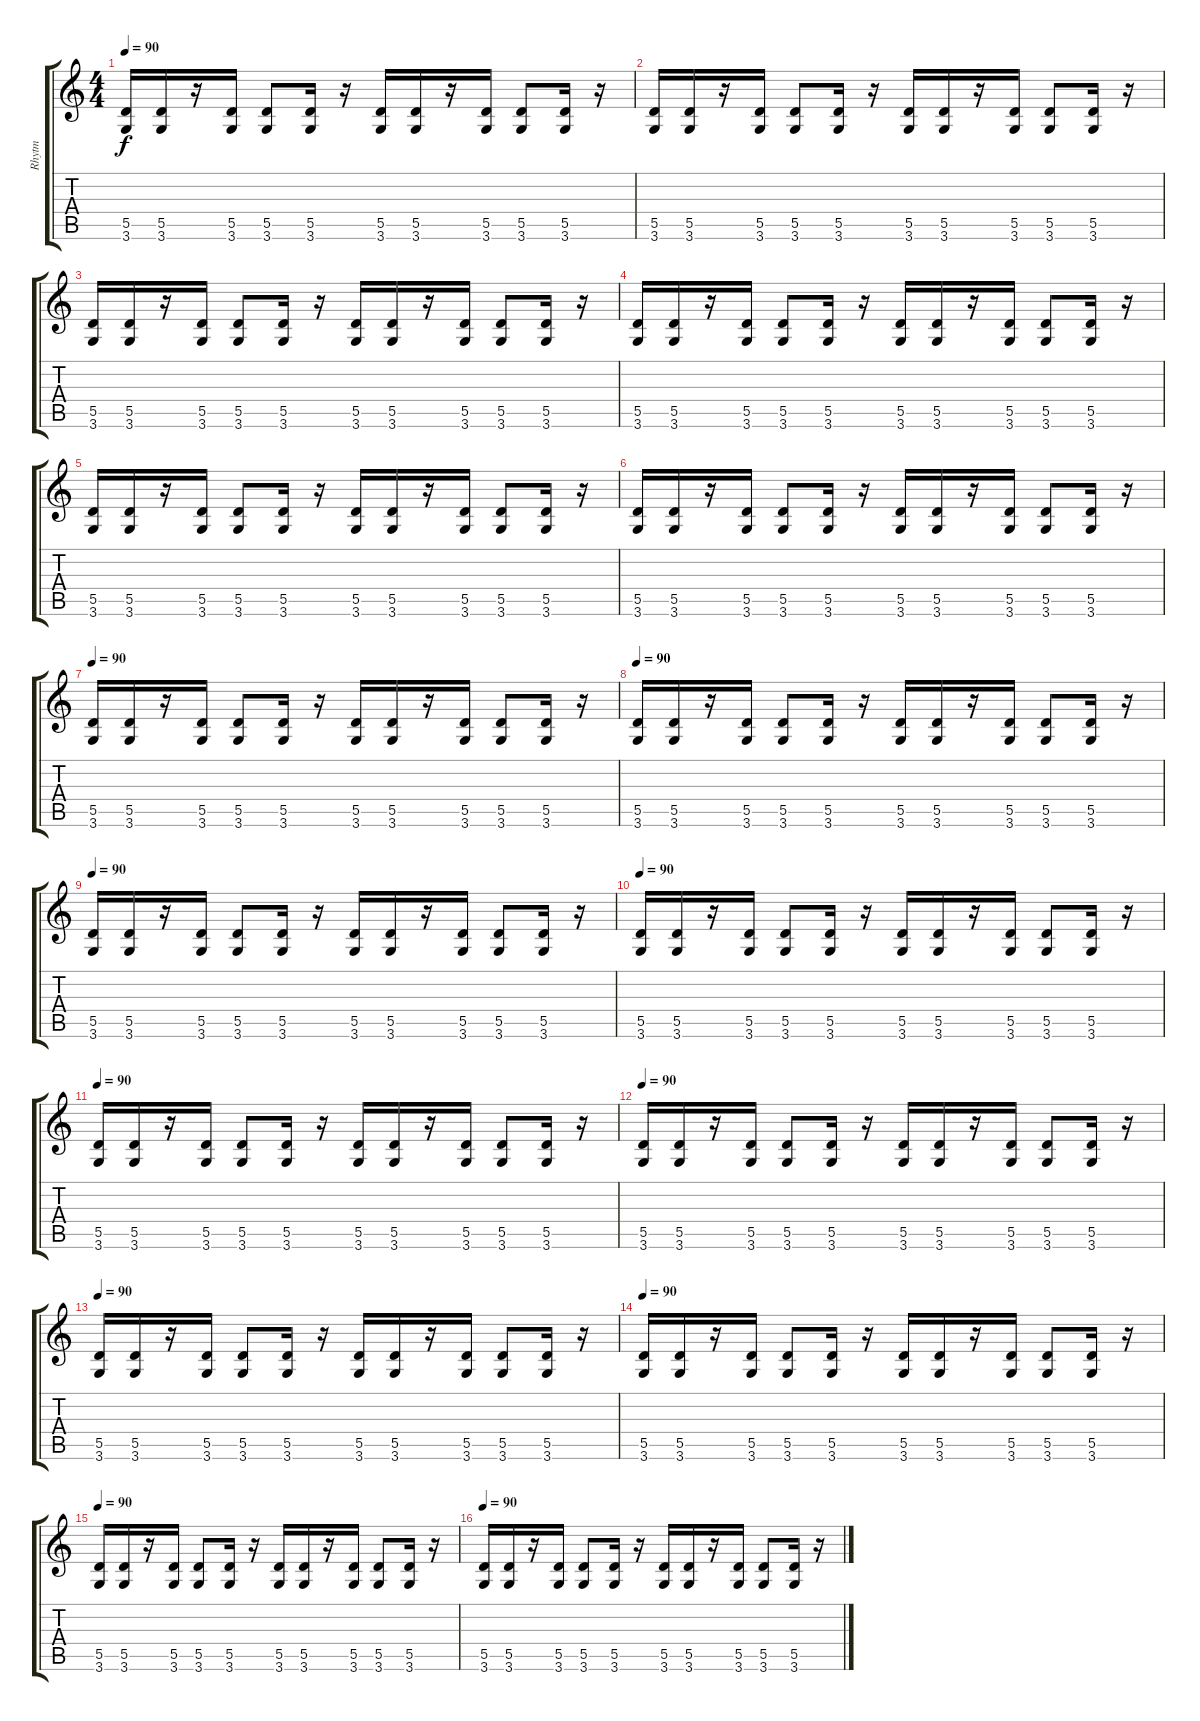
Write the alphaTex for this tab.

\track ("Rhytm" "Rhytm") {instrument overdrivenguitar}
\staff {score tabs}
\tuning (E4 B3 G3 D3 A2 E2) {hide}
\ts (4 4)
\tempo 90
\clef g2
\ks c
(5.5 3.6).16{dy f volume 13 instrument overdrivenguitar} (5.5 3.6).16 r.16 (5.5 3.6).16 (5.5 3.6).8 (5.5 3.6).16 r.16 (5.5 3.6).16 (5.5 3.6).16 r.16 (5.5 3.6).16 (5.5 3.6).8 (5.5 3.6).16 r.16 |
(5.5 3.6).16 (5.5 3.6).16 r.16 (5.5 3.6).16 (5.5 3.6).8 (5.5 3.6).16 r.16 (5.5 3.6).16 (5.5 3.6).16 r.16 (5.5 3.6).16 (5.5 3.6).8 (5.5 3.6).16 r.16 |
(5.5 3.6).16 (5.5 3.6).16 r.16 (5.5 3.6).16 (5.5 3.6).8 (5.5 3.6).16 r.16 (5.5 3.6).16 (5.5 3.6).16 r.16 (5.5 3.6).16 (5.5 3.6).8 (5.5 3.6).16 r.16 |
(5.5 3.6).16 (5.5 3.6).16 r.16 (5.5 3.6).16 (5.5 3.6).8 (5.5 3.6).16 r.16 (5.5 3.6).16 (5.5 3.6).16 r.16 (5.5 3.6).16 (5.5 3.6).8 (5.5 3.6).16 r.16 |
(5.5 3.6).16 (5.5 3.6).16 r.16 (5.5 3.6).16 (5.5 3.6).8 (5.5 3.6).16 r.16 (5.5 3.6).16 (5.5 3.6).16 r.16 (5.5 3.6).16 (5.5 3.6).8 (5.5 3.6).16 r.16 |
(5.5 3.6).16 (5.5 3.6).16 r.16 (5.5 3.6).16 (5.5 3.6).8 (5.5 3.6).16 r.16 (5.5 3.6).16 (5.5 3.6).16 r.16 (5.5 3.6).16 (5.5 3.6).8 (5.5 3.6).16 r.16 |
\tempo 90
(5.5 3.6).16{volume 6 instrument overdrivenguitar} (5.5 3.6).16 r.16 (5.5 3.6).16 (5.5 3.6).8 (5.5 3.6).16 r.16 (5.5 3.6).16 (5.5 3.6).16 r.16 (5.5 3.6).16 (5.5 3.6).8 (5.5 3.6).16 r.16 |
\tempo 90
(5.5 3.6).16{volume 6 instrument overdrivenguitar} (5.5 3.6).16 r.16 (5.5 3.6).16 (5.5 3.6).8 (5.5 3.6).16 r.16 (5.5 3.6).16 (5.5 3.6).16 r.16 (5.5 3.6).16 (5.5 3.6).8 (5.5 3.6).16 r.16 |
\tempo 90
(5.5 3.6).16{volume 6 instrument overdrivenguitar} (5.5 3.6).16 r.16 (5.5 3.6).16 (5.5 3.6).8 (5.5 3.6).16 r.16 (5.5 3.6).16 (5.5 3.6).16 r.16 (5.5 3.6).16 (5.5 3.6).8 (5.5 3.6).16 r.16 |
\tempo 90
(5.5 3.6).16{volume 6 instrument overdrivenguitar} (5.5 3.6).16 r.16 (5.5 3.6).16 (5.5 3.6).8 (5.5 3.6).16 r.16 (5.5 3.6).16 (5.5 3.6).16 r.16 (5.5 3.6).16 (5.5 3.6).8 (5.5 3.6).16 r.16 |
\tempo 90
(5.5 3.6).16{volume 6 instrument overdrivenguitar} (5.5 3.6).16 r.16 (5.5 3.6).16 (5.5 3.6).8 (5.5 3.6).16 r.16 (5.5 3.6).16 (5.5 3.6).16 r.16 (5.5 3.6).16 (5.5 3.6).8 (5.5 3.6).16 r.16 |
\tempo 90
(5.5 3.6).16{volume 6 instrument overdrivenguitar} (5.5 3.6).16 r.16 (5.5 3.6).16 (5.5 3.6).8 (5.5 3.6).16 r.16 (5.5 3.6).16 (5.5 3.6).16 r.16 (5.5 3.6).16 (5.5 3.6).8 (5.5 3.6).16 r.16 |
\tempo 90
(5.5 3.6).16{volume 6 instrument overdrivenguitar} (5.5 3.6).16 r.16 (5.5 3.6).16 (5.5 3.6).8 (5.5 3.6).16 r.16 (5.5 3.6).16 (5.5 3.6).16 r.16 (5.5 3.6).16 (5.5 3.6).8 (5.5 3.6).16 r.16 |
\tempo 90
(5.5 3.6).16{volume 6 instrument overdrivenguitar} (5.5 3.6).16 r.16 (5.5 3.6).16 (5.5 3.6).8 (5.5 3.6).16 r.16 (5.5 3.6).16 (5.5 3.6).16 r.16 (5.5 3.6).16 (5.5 3.6).8 (5.5 3.6).16 r.16 |
\tempo 90
(5.5 3.6).16{volume 6 instrument overdrivenguitar} (5.5 3.6).16 r.16 (5.5 3.6).16 (5.5 3.6).8 (5.5 3.6).16 r.16 (5.5 3.6).16 (5.5 3.6).16 r.16 (5.5 3.6).16 (5.5 3.6).8 (5.5 3.6).16 r.16 |
\tempo 90
(5.5 3.6).16{volume 6 instrument overdrivenguitar} (5.5 3.6).16 r.16 (5.5 3.6).16 (5.5 3.6).8 (5.5 3.6).16 r.16 (5.5 3.6).16 (5.5 3.6).16 r.16 (5.5 3.6).16 (5.5 3.6).8 (5.5 3.6).16 r.16
